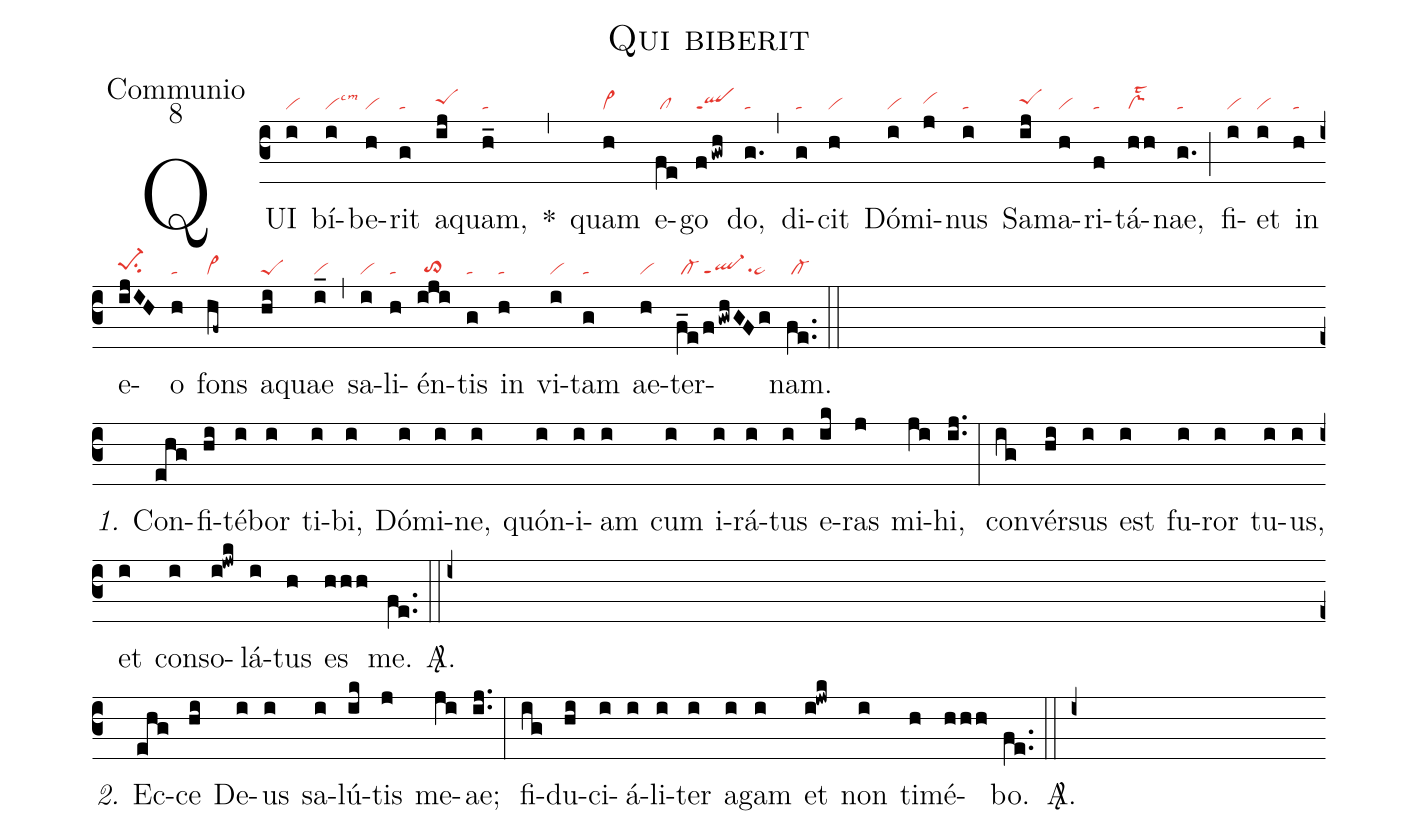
name:Qui biberit;
office-part:Communio;
mode:8;
nabc-lines:1;
%%
(c3) QUI(i|vi) bí(i///|vilscm3)be(h|vi)rit(g|ta) a(ij|peShh)quam,(h_|ta) *(,)
quam(h|vi>) e(fe|/cl)go(fgwh|qlppt1) do,(g.|ta) (,)
di(g|ta)cit(h|vi) Dó(i|vi)mi(j|vihh)nus(i|ta) Sa(ij|peShh)ma(h|vi)ri(f|ta)tá(hh|vslst2)nae,(g.|ta) (;)
fi(i|vi)et(i|vi) in(h|ta) e(ijIH|pe-1hhsu2)o(h|ta) fons(hf~|cl~) a(hi|peS)quae(i_|vi) (,)
sa(i|vi)li(h|ta)én(iji|//to>hg)tis(g|ta) in(h|ta) vi(i|vi)tam(g|ta) ae(h|vi)ter(f_e|/cl-|/fgwhGFg|ql-ppt1su1pe~)nam.(fe..|/cl-) (::Z)

<i>1.</i> Con(ehg)fi(hi)té(i)bor(i) ti(i)bi,(i) Dó(i)mi(i)ne,(i) quón(i)i(i)am(i) cum(i) i(i)rá(i)tus(i) e(ik)ras(j) mi(ji)hi,(ij..) (:) con(ig)vér(hi)sus(i) est(i) fu(i)ror(i) tu(i)us,(i) et(i) con(i)so(i!jwk)lá(i)tus(h) es(hhh) me.(fe..) <sp>A/</sp>.(::i+Z)

<i>2.</i> Ec(ehg)ce(hi) De(i)us(i) sa(i)lú(ik)tis(j) me(ji)ae;(ij..) (:)
fi(ig)du(hi)ci(i)á(i)li(i)ter(i) a(i)gam(i) et(i!jwk) non(i) ti(h)mé(hhh)bo.(fe..) <sp>A/</sp>.(::i+)
